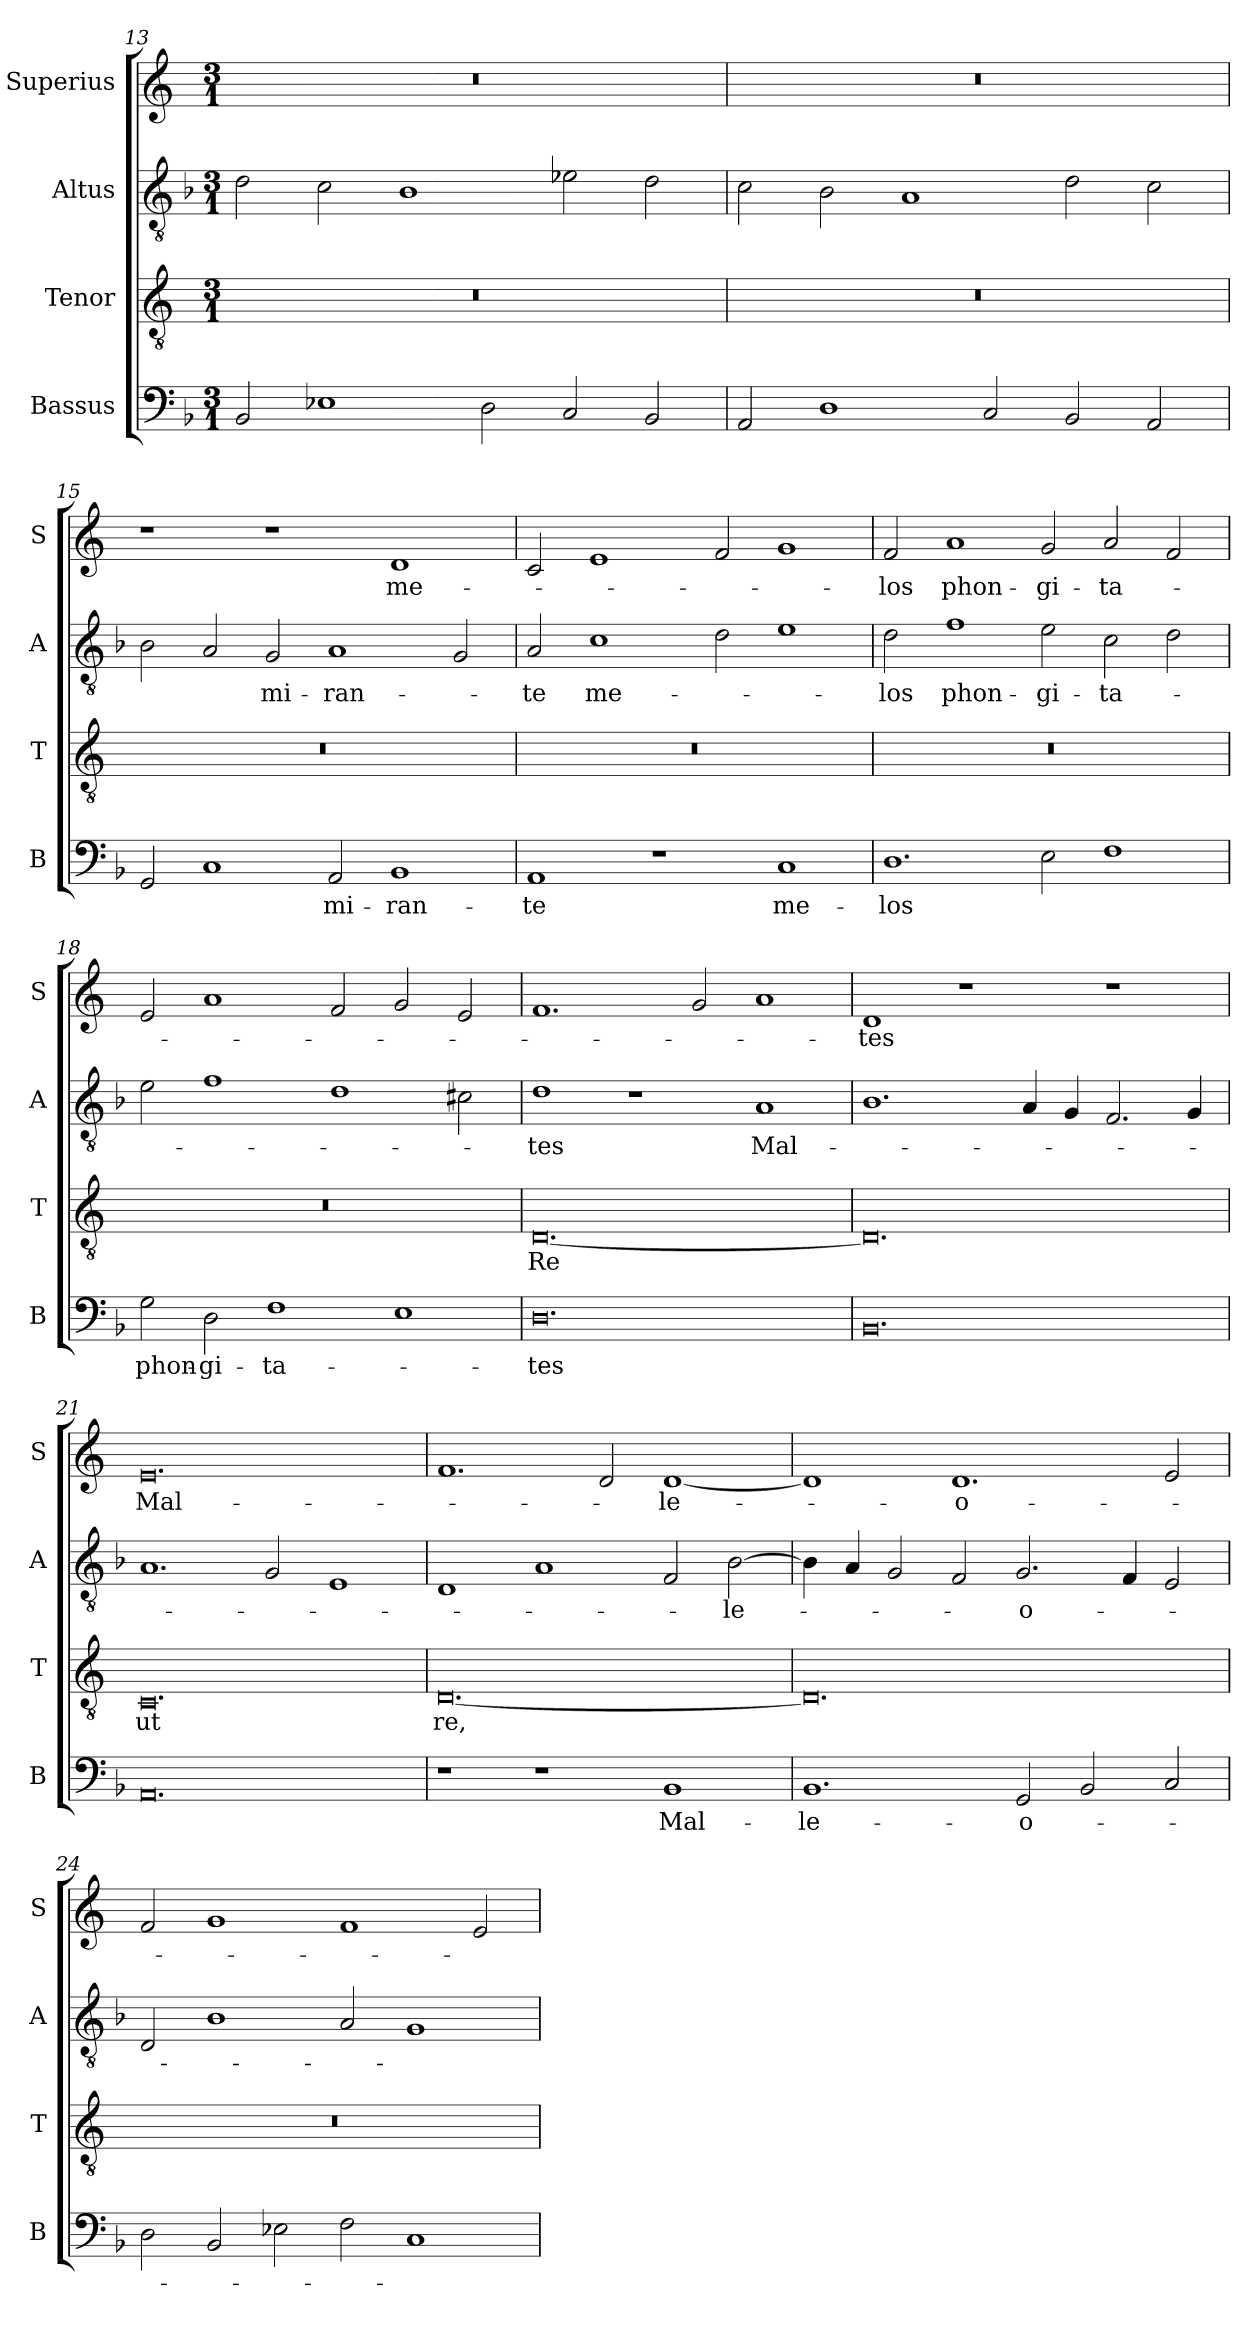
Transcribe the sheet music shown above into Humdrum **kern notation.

**kern	**text	**kern	**text	**kern	**text	**kern	**text
*part4	*part4	*part3	*part3	*part2	*part2	*part1	*part1
*staff4	*staff4	*staff3	*staff3	*staff2	*staff2	*staff1	*staff1
*I"Bassus	*	*I"Tenor	*	*I"Altus	*	*I"Superius	*
*I'B	*	*I'T	*	*I'A	*	*I'S	*
*clefF4	*	*clefGv2	*	*clefGv2	*	*clefG2	*
*k[b-]	*	*k[]	*	*k[b-]	*	*k[]	*
*M3/1	*	*M3/1	*	*M3/1	*	*M3/1	*
=13	=13	=13	=13	=13	=13	=13	=13
2BB-/	.	0.r	.	2d\	.	0.r	.
1E-X	.	.	.	2c\	.	.	.
.	.	.	.	1B-	.	.	.
2D\	.	.	.	.	.	.	.
2C/	.	.	.	2e-X\	.	.	.
2BB-/	.	.	.	2d\	.	.	.
=14	=14	=14	=14	=14	=14	=14	=14
2AA/	.	0.r	.	2c\	.	0.r	.
1D	.	.	.	2B-\	.	.	.
.	.	.	.	1A	.	.	.
2C/	.	.	.	.	.	.	.
2BB-/	.	.	.	2d\	.	.	.
2AA/	.	.	.	2c\	.	.	.
=15	=15	=15	=15	=15	=15	=15	=15
2GG/	.	0.r	.	2B-\	.	1r	.
1C	.	.	.	2A/	.	.	.
.	.	.	.	2G/	mi-	1r	.
2AA/	mi-	.	.	1A	-ran-	.	.
1BB-	-ran-	.	.	.	.	1d	me-
.	.	.	.	2G/	.	.	.
=16	=16	=16	=16	=16	=16	=16	=16
1AA	-te	0.r	.	2A/	-te	2c/	.
.	.	.	.	1c	me-	1e	.
1r	.	.	.	.	.	.	.
.	.	.	.	2d\	.	2f/	.
1C	me-	.	.	1e	.	1g	.
=17	=17	=17	=17	=17	=17	=17	=17
1.D	-los	0.r	.	2d\	-los	2f/	-los
.	.	.	.	1f	phon-	1a	phon-
2E\	.	.	.	2e\	-gi-	2g/	-gi-
1F	.	.	.	2c\	-ta-	2a/	-ta-
.	.	.	.	2d\	.	2f/	.
=18	=18	=18	=18	=18	=18	=18	=18
2G\	phon-	0.r	.	2e\	.	2e/	.
2D\	-gi-	.	.	1f	.	1a	.
1F	-ta-	.	.	.	.	.	.
.	.	.	.	1d	.	2f/	.
1E	.	.	.	.	.	2g/	.
.	.	.	.	2c#X\	.	2e/	.
=19	=19	=19	=19	=19	=19	=19	=19
0.D	-tes	[0.D	Re	1d	-tes	1.f	.
.	.	.	.	1r	.	.	.
.	.	.	.	.	.	2g/	.
.	.	.	.	1A	Mal-	1a	.
=20	=20	=20	=20	=20	=20	=20	=20
0.BB-	.	0.D]	.	1.B-	.	1d	-tes
.	.	.	.	.	.	1r	.
.	.	.	.	4A/	.	.	.
.	.	.	.	4G/	.	.	.
.	.	.	.	2.F/	.	1r	.
.	.	.	.	4G/	.	.	.
=21	=21	=21	=21	=21	=21	=21	=21
0.AA	.	0.C	ut	1.A	.	0.e	Mal-
.	.	.	.	2G/	.	.	.
.	.	.	.	1E	.	.	.
=22	=22	=22	=22	=22	=22	=22	=22
1r	.	[0.D	re,	1D	.	1.f	.
1r	.	.	.	1A	.	.	.
.	.	.	.	.	.	2d/	.
1BB-	Mal-	.	.	2F/	.	[1d	-le-
.	.	.	.	[2B-\	-le-	.	.
=23	=23	=23	=23	=23	=23	=23	=23
1.BB-	-le-	0.D]	.	4B-\]	.	1d]	.
.	.	.	.	4A/	.	.	.
.	.	.	.	2G/	.	.	.
.	.	.	.	2F/	.	1.d	-o-
2GG/	-o-	.	.	2.G/	-o-	.	.
2BB-/	.	.	.	.	.	.	.
.	.	.	.	4F/	.	.	.
2C/	.	.	.	2E/	.	2e/	.
=24	=24	=24	=24	=24	=24	=24	=24
2D\	.	0.r	.	2D/	.	2f/	.
2BB-/	.	.	.	1B-	.	1g	.
2E-X\	.	.	.	.	.	.	.
2F\	.	.	.	2A/	.	1f	.
1C	.	.	.	1G	.	.	.
.	.	.	.	.	.	2e/	.
=	=	=	=	=	=	=	=
*-	*-	*-	*-	*-	*-	*-	*-
